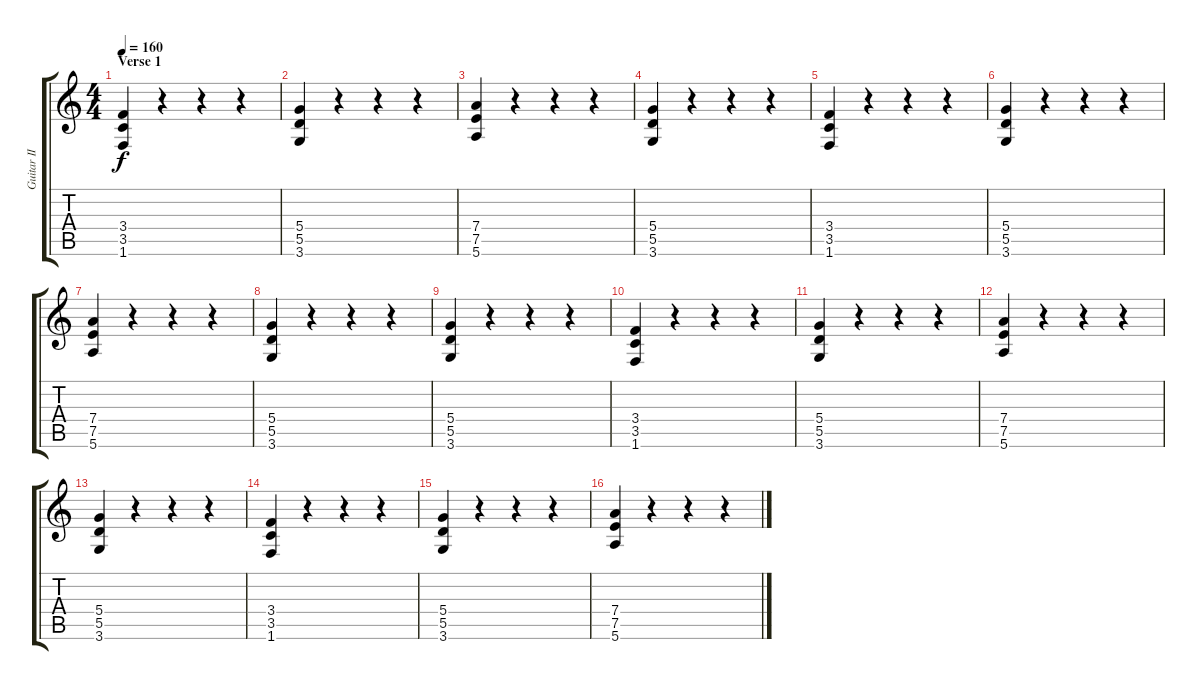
\track ("Guitar II" "Guitar II") {instrument overdrivenguitar}
\staff {score tabs}
\tuning (E4 B3 G3 D3 A2 E2) {hide}
\ts (4 4)
\section ("" "Verse 1")
\tempo 160
\clef g2
\ks c
(3.4 3.5 1.6).4{dy f} r.4 r.4 r.4 |
(5.4 5.5 3.6).4 r.4 r.4 r.4 |
(7.4 7.5 5.6).4 r.4 r.4 r.4 |
(5.4 5.5 3.6).4 r.4 r.4 r.4 |
(3.4 3.5 1.6).4 r.4 r.4 r.4 |
(5.4 5.5 3.6).4 r.4 r.4 r.4 |
(7.4 7.5 5.6).4 r.4 r.4 r.4 |
(5.4 5.5 3.6).4 r.4 r.4 r.4 |
(5.4 5.5 3.6).4 r.4 r.4 r.4 |
(3.4 3.5 1.6).4 r.4 r.4 r.4 |
(5.4 5.5 3.6).4 r.4 r.4 r.4 |
(7.4 7.5 5.6).4 r.4 r.4 r.4 |
(5.4 5.5 3.6).4 r.4 r.4 r.4 |
(3.4 3.5 1.6).4 r.4 r.4 r.4 |
(5.4 5.5 3.6).4 r.4 r.4 r.4 |
(7.4 7.5 5.6).4 r.4 r.4 r.4
